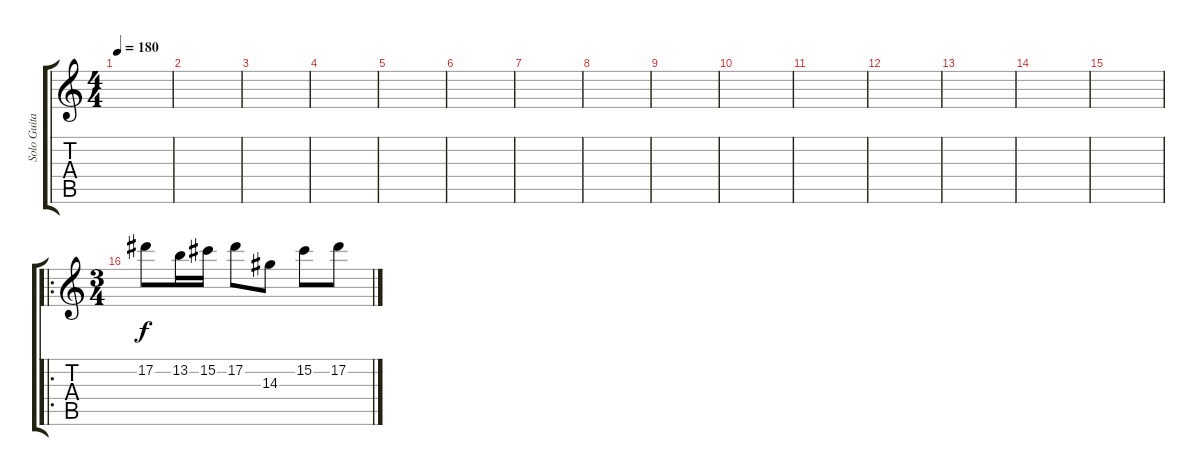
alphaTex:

\track ("Solo Guitar" "Solo Guita") {instrument distortionguitar}
\staff {score tabs}
\tuning (Eb4 Bb3 Gb3 Db3 Ab2 Eb2) {hide}
\ts (4 4)
\tempo 180
\clef g2
\ks c
|
|
|
|
|
|
|
|
|
|
|
|
|
|
|
\ro
\ts (3 4)
17.2.8 13.2.16 15.2.16 17.2.8 14.3.8 15.2.8 17.2.8
